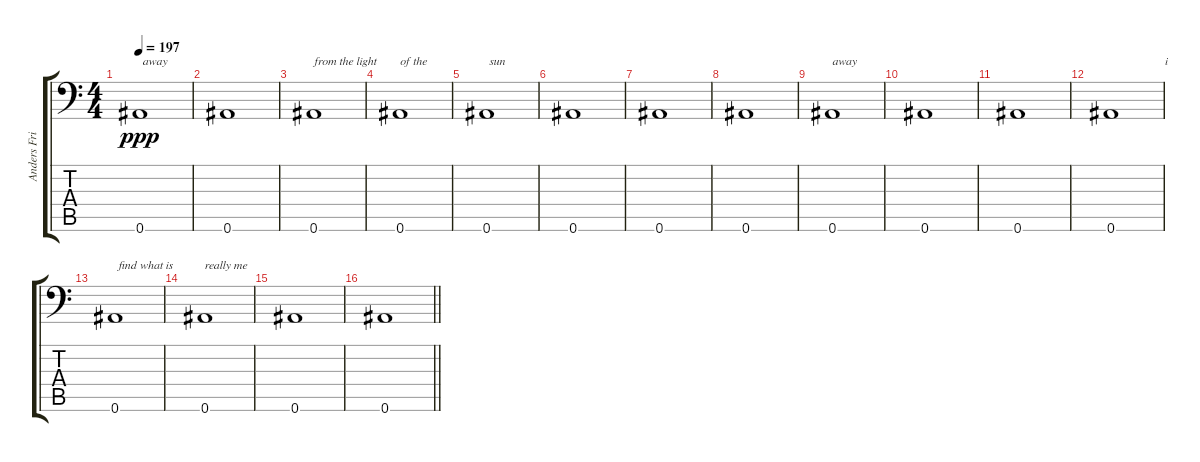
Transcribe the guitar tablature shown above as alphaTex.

\track ("Anders Fridén" "Anders Fri") {instrument distortionguitar}
\staff {score tabs}
\tuning (C4 G3 Eb3 Bb2 F2 Bb1) {hide}
\ts (4 4)
\tempo 197
\clef f4
\ks c
0.6.1{txt " away" dy ppp} |
0.6.1 |
0.6.1{txt "from the light"} |
0.6.1{txt "of the"} |
0.6.1{txt " sun"} |
0.6.1 |
0.6.1 |
0.6.1 |
0.6.1{txt "away"} |
0.6.1 |
0.6.1 |
0.6.1{txt "                  i"} |
0.6.1{txt " find what is "} |
0.6.1{txt "really me"} |
0.6.1 |
\barLineRight lightlight
0.6.1
